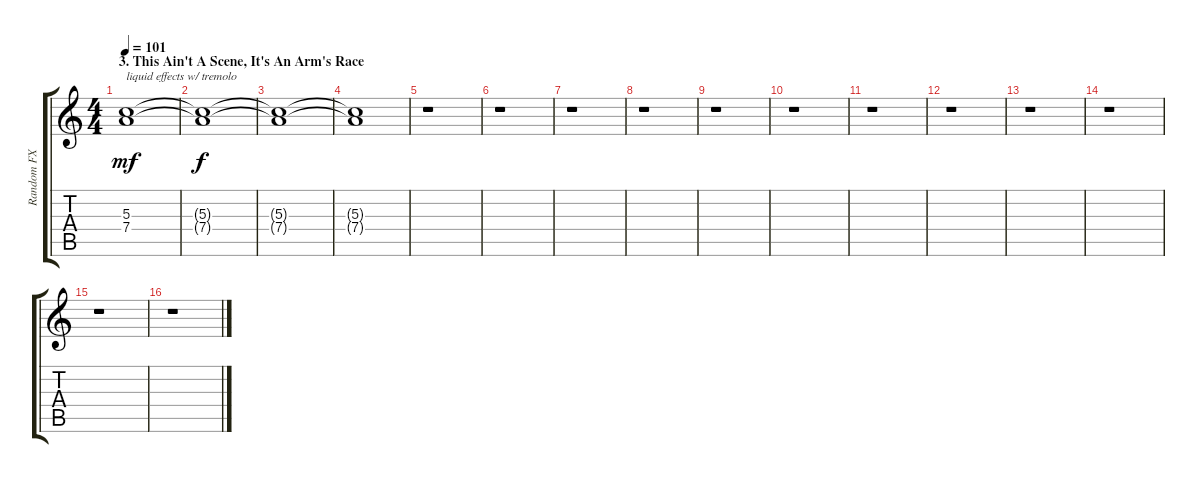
\track ("Random FX" "Random FX") {instrument acousticguitarnylon}
\staff {score tabs}
\tuning (E4 B3 G3 D3 A2 D2) {hide}
\ts (4 4)
\section ("" "3. This Ain't A Scene, It's An Arm's Race")
\tempo 101
\clef g2
\ks c
(5.3 7.4).1{txt "liquid effects w/ tremolo" dy mf volume 16 instrument fx7echoes} |
(5.3{t} 7.4{t}).1{dy f} |
(5.3{t} 7.4{t}).1 |
(5.3{t} 7.4{t}).1 |
r.1 |
r.1 |
r.1 |
r.1 |
r.1 |
r.1 |
r.1 |
r.1 |
r.1 |
r.1 |
r.1 |
r.1
